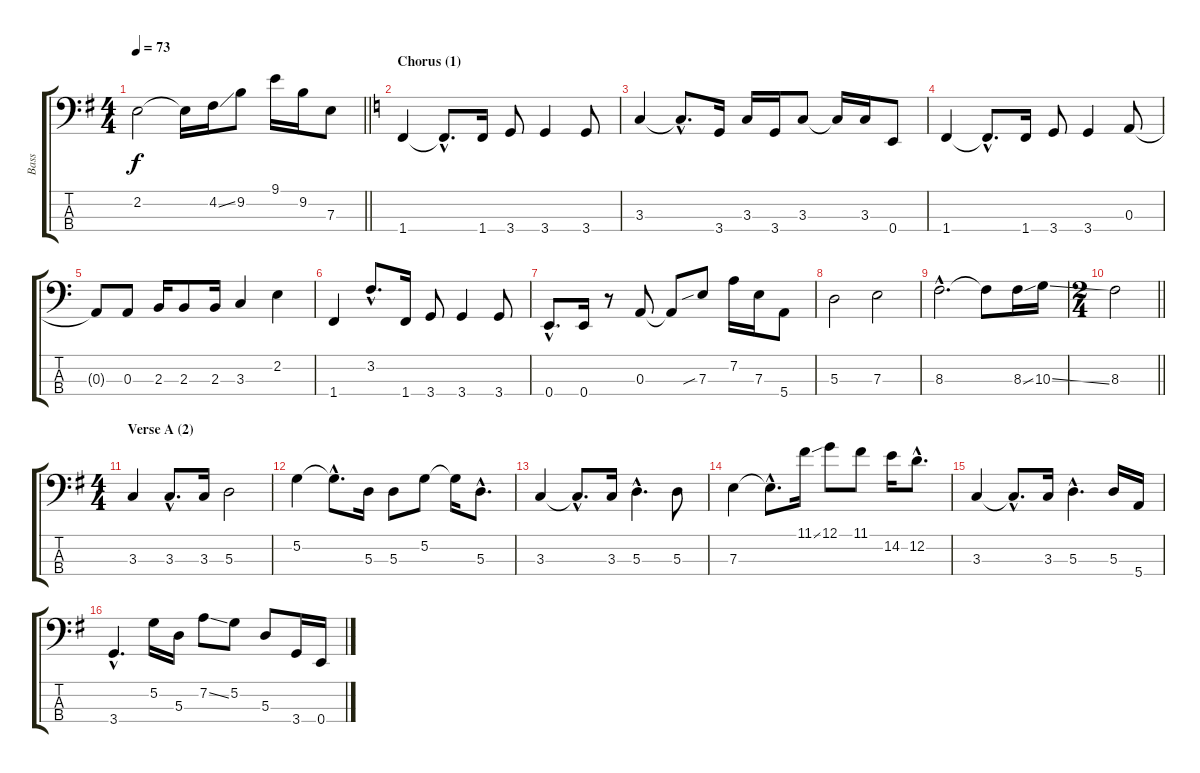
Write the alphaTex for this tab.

\track ("Bass" "Bass") {instrument electricbassfinger}
\staff {score tabs}
\tuning (G2 D2 A1 E1) {hide}
\ts (4 4)
\tempo 73
\clef f4
\barLineRight lightlight
\ks g
2.2.2{dy f} 2.2{t}.16 4.2{ss}.16 9.2.8 9.1.16 9.2.16 7.3.8 |
\section ("" "Chorus (1)")
\ks c
1.4.4 1.4{hac t}.8{d} 1.4.16 3.4.8 3.4.4 3.4.8 |
3.3.4 3.3{hac t}.8{d} 3.4.16 3.3.16 3.4.16 3.3.8 3.3{t}.16 3.3.16 0.4.8 |
1.4.4 1.4{hac t}.8{d} 1.4.16 3.4.8 3.4.4 0.3.8 |
0.3{t}.8 0.3.8 2.3.16 2.3.8 2.3.16 3.3.4 2.2.4 |
1.4.4 3.2{hac}.8{d} 1.4.16 3.4.8 3.4.4 3.4.8 |
0.4{hac}.8{d} 0.4.16 r.8 0.3.8 0.3{t}.8 7.3{sib}.8 7.2.16 7.3.16 5.4.8 |
5.3.2 7.3.2 |
8.3{hac}.2{d} 8.3{t}.8 8.3{ss}.16 10.3{ss}.16 |
\ts (2 4)
\barLineRight lightlight
8.3.2 |
\ts (4 4)
\section ("" "Verse A (2)")
\ks g
3.3.4 3.3{hac}.8{d} 3.3.16 5.3.2 |
5.2.4 5.2{hac t}.8{d} 5.3.16 5.3.8 5.2.8 5.2{t}.16 5.3{hac}.8{d} |
3.3.4 3.3{hac t}.8{d} 3.3.16 5.3{hac}.4{d} 5.3.8 |
7.3.4 7.3{hac t}.8{d} 11.1{ss}.16 12.1.8 11.1.8 14.2.16 12.2{hac}.8{d} |
3.3.4 3.3{hac t}.8{d} 3.3.16 5.3{hac}.4{d} 5.3.16 5.4.16 |
3.4{hac}.4{d} 5.2.16 5.3.16 7.2{ss}.8 5.2.8 5.3.8 3.4.16 0.4.16
